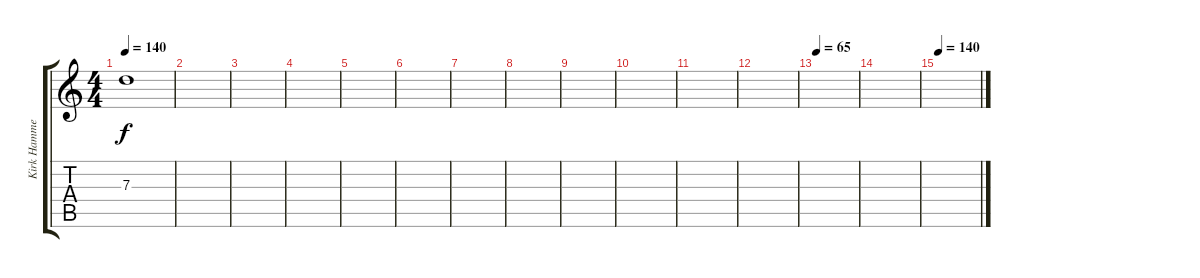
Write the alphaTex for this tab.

\track ("Kirk Hammett (3th guitar dist)" "Kirk Hamme") {instrument distortionguitar}
\staff {score tabs}
\tuning (E4 B3 G3 D3 A2 E2) {hide}
\ts (4 4)
\tempo 140
\clef g2
\ks c
7.3{t}.1{dy f} |
|
|
|
|
|
|
|
|
|
|
|
\tempo 65
|
|
\tempo 140
